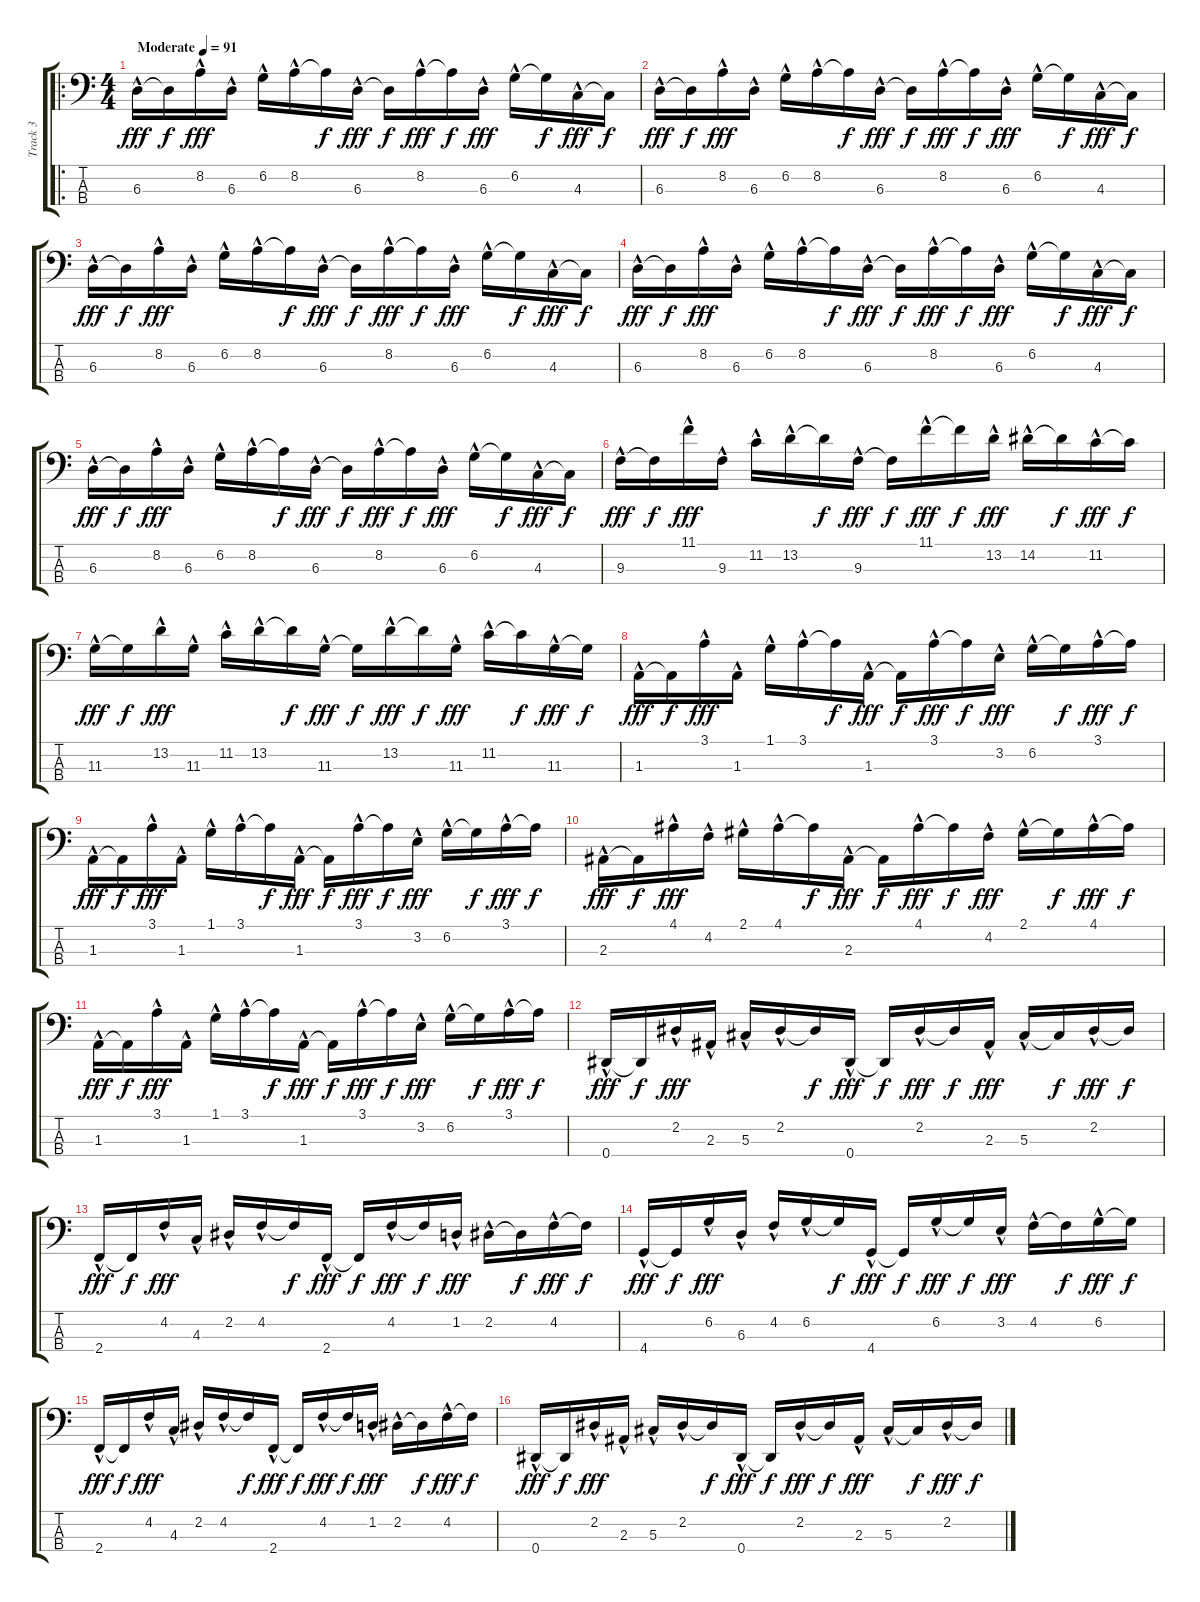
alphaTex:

\track ("Track 3" "Track 3") {instrument electricbassfinger}
\staff {score tabs}
\tuning (Gb2 Db2 Ab1 Eb1) {hide}
\ro
\ts (4 4)
\tempo (91 "Moderate")
\clef f4
\ks c
6.3{hac}.16{dy fff instrument electricbassfinger} 6.3{t}.16{dy f} 8.2{hac}.16{dy fff} 6.3{hac}.16 6.2{hac}.16 8.2{hac}.16 8.2{t}.16{dy f} 6.3{hac}.16{dy fff} 6.3{t}.16{dy f} 8.2{hac}.16{dy fff} 8.2{t}.16{dy f} 6.3{hac}.16{dy fff} 6.2{hac}.16 6.2{t}.16{dy f} 4.3{hac}.16{dy fff} 4.3{t}.16{dy f} |
6.3{hac}.16{dy fff} 6.3{t}.16{dy f} 8.2{hac}.16{dy fff} 6.3{hac}.16 6.2{hac}.16 8.2{hac}.16 8.2{t}.16{dy f} 6.3{hac}.16{dy fff} 6.3{t}.16{dy f} 8.2{hac}.16{dy fff} 8.2{t}.16{dy f} 6.3{hac}.16{dy fff} 6.2{hac}.16 6.2{t}.16{dy f} 4.3{hac}.16{dy fff} 4.3{t}.16{dy f} |
6.3{hac}.16{dy fff} 6.3{t}.16{dy f} 8.2{hac}.16{dy fff} 6.3{hac}.16 6.2{hac}.16 8.2{hac}.16 8.2{t}.16{dy f} 6.3{hac}.16{dy fff} 6.3{t}.16{dy f} 8.2{hac}.16{dy fff} 8.2{t}.16{dy f} 6.3{hac}.16{dy fff} 6.2{hac}.16 6.2{t}.16{dy f} 4.3{hac}.16{dy fff} 4.3{t}.16{dy f} |
6.3{hac}.16{dy fff} 6.3{t}.16{dy f} 8.2{hac}.16{dy fff} 6.3{hac}.16 6.2{hac}.16 8.2{hac}.16 8.2{t}.16{dy f} 6.3{hac}.16{dy fff} 6.3{t}.16{dy f} 8.2{hac}.16{dy fff} 8.2{t}.16{dy f} 6.3{hac}.16{dy fff} 6.2{hac}.16 6.2{t}.16{dy f} 4.3{hac}.16{dy fff} 4.3{t}.16{dy f} |
6.3{hac}.16{dy fff} 6.3{t}.16{dy f} 8.2{hac}.16{dy fff} 6.3{hac}.16 6.2{hac}.16 8.2{hac}.16 8.2{t}.16{dy f} 6.3{hac}.16{dy fff} 6.3{t}.16{dy f} 8.2{hac}.16{dy fff} 8.2{t}.16{dy f} 6.3{hac}.16{dy fff} 6.2{hac}.16 6.2{t}.16{dy f} 4.3{hac}.16{dy fff} 4.3{t}.16{dy f} |
9.3{hac}.16{dy fff} 9.3{t}.16{dy f} 11.1{hac}.16{dy fff} 9.3{hac}.16 11.2{hac}.16 13.2{hac}.16 13.2{t}.16{dy f} 9.3{hac}.16{dy fff} 9.3{t}.16{dy f} 11.1{hac}.16{dy fff} 11.1{t}.16{dy f} 13.2{hac}.16{dy fff} 14.2{hac}.16 14.2{t}.16{dy f} 11.2{hac}.16{dy fff} 11.2{t}.16{dy f} |
11.3{hac}.16{dy fff} 11.3{t}.16{dy f} 13.2{hac}.16{dy fff} 11.3{hac}.16 11.2{hac}.16 13.2{hac}.16 13.2{t}.16{dy f} 11.3{hac}.16{dy fff} 11.3{t}.16{dy f} 13.2{hac}.16{dy fff} 13.2{t}.16{dy f} 11.3{hac}.16{dy fff} 11.2{hac}.16 11.2{t}.16{dy f} 11.3{hac}.16{dy fff} 11.3{t}.16{dy f} |
1.3{hac}.16{dy fff} 1.3{t}.16{dy f} 3.1{hac}.16{dy fff} 1.3{hac}.16 1.1{hac}.16 3.1{hac}.16 3.1{t}.16{dy f} 1.3{hac}.16{dy fff} 1.3{t}.16{dy f} 3.1{hac}.16{dy fff} 3.1{t}.16{dy f} 3.2{hac}.16{dy fff} 6.2{hac}.16 6.2{t}.16{dy f} 3.1{hac}.16{dy fff} 3.1{t}.16{dy f} |
1.3{hac}.16{dy fff} 1.3{t}.16{dy f} 3.1{hac}.16{dy fff} 1.3{hac}.16 1.1{hac}.16 3.1{hac}.16 3.1{t}.16{dy f} 1.3{hac}.16{dy fff} 1.3{t}.16{dy f} 3.1{hac}.16{dy fff} 3.1{t}.16{dy f} 3.2{hac}.16{dy fff} 6.2{hac}.16 6.2{t}.16{dy f} 3.1{hac}.16{dy fff} 3.1{t}.16{dy f} |
2.3{hac}.16{dy fff} 2.3{t}.16{dy f} 4.1{hac}.16{dy fff} 4.2{hac}.16 2.1{hac}.16 4.1{hac}.16 4.1{t}.16{dy f} 2.3{hac}.16{dy fff} 2.3{t}.16{dy f} 4.1{hac}.16{dy fff} 4.1{t}.16{dy f} 4.2{hac}.16{dy fff} 2.1{hac}.16 2.1{t}.16{dy f} 4.1{hac}.16{dy fff} 4.1{t}.16{dy f} |
1.3{hac}.16{dy fff} 1.3{t}.16{dy f} 3.1{hac}.16{dy fff} 1.3{hac}.16 1.1{hac}.16 3.1{hac}.16 3.1{t}.16{dy f} 1.3{hac}.16{dy fff} 1.3{t}.16{dy f} 3.1{hac}.16{dy fff} 3.1{t}.16{dy f} 3.2{hac}.16{dy fff} 6.2{hac}.16 6.2{t}.16{dy f} 3.1{hac}.16{dy fff} 3.1{t}.16{dy f} |
0.4{hac}.16{dy fff} 0.4{t}.16{dy f} 2.2{hac}.16{dy fff} 2.3{hac}.16 5.3{hac}.16 2.2{hac}.16 2.2{t}.16{dy f} 0.4{hac}.16{dy fff} 0.4{t}.16{dy f} 2.2{hac}.16{dy fff} 2.2{t}.16{dy f} 2.3{hac}.16{dy fff} 5.3{hac}.16 5.3{t}.16{dy f} 2.2{hac}.16{dy fff} 2.2{t}.16{dy f} |
2.4{hac}.16{dy fff} 2.4{t}.16{dy f} 4.2{hac}.16{dy fff} 4.3{hac}.16 2.2{hac}.16 4.2{hac}.16 4.2{t}.16{dy f} 2.4{hac}.16{dy fff} 2.4{t}.16{dy f} 4.2{hac}.16{dy fff} 4.2{t}.16{dy f} 1.2{hac}.16{dy fff} 2.2{hac}.16 2.2{t}.16{dy f} 4.2{hac}.16{dy fff} 4.2{t}.16{dy f} |
4.4{hac}.16{dy fff} 4.4{t}.16{dy f} 6.2{hac}.16{dy fff} 6.3{hac}.16 4.2{hac}.16 6.2{hac}.16 6.2{t}.16{dy f} 4.4{hac}.16{dy fff} 4.4{t}.16{dy f} 6.2{hac}.16{dy fff} 6.2{t}.16{dy f} 3.2{hac}.16{dy fff} 4.2{hac}.16 4.2{t}.16{dy f} 6.2{hac}.16{dy fff} 6.2{t}.16{dy f} |
2.4{hac}.16{dy fff} 2.4{t}.16{dy f} 4.2{hac}.16{dy fff} 4.3{hac}.16 2.2{hac}.16 4.2{hac}.16 4.2{t}.16{dy f} 2.4{hac}.16{dy fff} 2.4{t}.16{dy f} 4.2{hac}.16{dy fff} 4.2{t}.16{dy f} 1.2{hac}.16{dy fff} 2.2{hac}.16 2.2{t}.16{dy f} 4.2{hac}.16{dy fff} 4.2{t}.16{dy f} |
0.4{hac}.16{dy fff} 0.4{t}.16{dy f} 2.2{hac}.16{dy fff} 2.3{hac}.16 5.3{hac}.16 2.2{hac}.16 2.2{t}.16{dy f} 0.4{hac}.16{dy fff} 0.4{t}.16{dy f} 2.2{hac}.16{dy fff} 2.2{t}.16{dy f} 2.3{hac}.16{dy fff} 5.3{hac}.16 5.3{t}.16{dy f} 2.2{hac}.16{dy fff} 2.2{t}.16{dy f}
